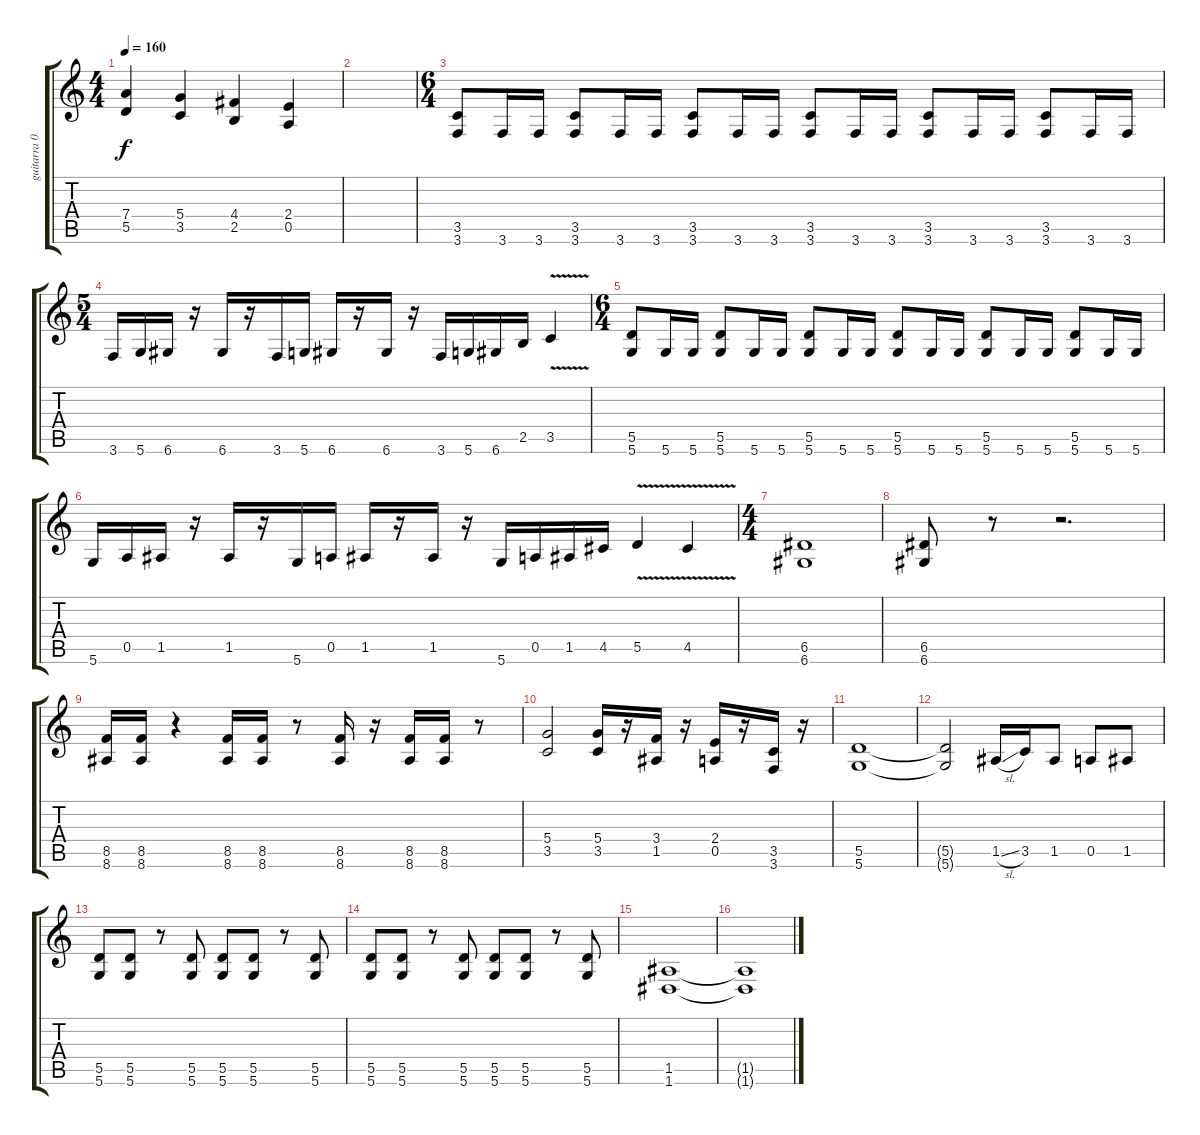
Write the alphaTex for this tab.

\track ("guitarra 02" "guitarra 0") {instrument distortionguitar}
\staff {score tabs}
\tuning (E4 B3 G3 D3 A2 D2) {hide}
\ts (4 4)
\tempo 160
\clef g2
\ks c
(7.4 5.5).4{dy f} (5.4 3.5).4 (4.4 2.5).4 (2.4 0.5).4 |
|
\ts (6 4)
(3.5 3.6).8 3.6.16 3.6.16 (3.5 3.6).8 3.6.16 3.6.16 (3.5 3.6).8 3.6.16 3.6.16 (3.5 3.6).8 3.6.16 3.6.16 (3.5 3.6).8 3.6.16 3.6.16 (3.5 3.6).8 3.6.16 3.6.16 |
\ts (5 4)
3.6.16 5.6.16 6.6.16 r.16 6.6.16 r.16 3.6.16 5.6.16 6.6.16 r.16 6.6.16 r.16 3.6.16 5.6.16 6.6.16 2.5.16 3.5{v}.4 |
\ts (6 4)
(5.5 5.6).8 5.6.16 5.6.16 (5.5 5.6).8 5.6.16 5.6.16 (5.5 5.6).8 5.6.16 5.6.16 (5.5 5.6).8 5.6.16 5.6.16 (5.5 5.6).8 5.6.16 5.6.16 (5.5 5.6).8 5.6.16 5.6.16 |
5.6.16 0.5.16 1.5.16 r.16 1.5.16 r.16 5.6.16 0.5.16 1.5.16 r.16 1.5.16 r.16 5.6.16 0.5.16 1.5.16 4.5.16 5.5{v}.4 4.5{v}.4 |
\ts (4 4)
(6.5 6.6).1 |
(6.5 6.6).8 r.8 r.2{d} |
(8.5 8.6).16 (8.5 8.6).16 r.4 (8.5 8.6).16 (8.5 8.6).16 r.8 (8.5 8.6).16 r.16 (8.5 8.6).16 (8.5 8.6).16 r.8 |
(5.4 3.5).2 (5.4 3.5).16 r.16 (3.4 1.5).16 r.16 (2.4 0.5).16 r.16 (3.5 3.6).16 r.16 |
(5.5 5.6).1 |
(5.5{t} 5.6{t}).2 1.5{sl}.16 3.5.16 1.5.8 0.5.8 1.5.8 |
(5.5 5.6).8 (5.5 5.6).8 r.8 (5.5 5.6).8 (5.5 5.6).8 (5.5 5.6).8 r.8 (5.5 5.6).8 |
(5.5 5.6).8 (5.5 5.6).8 r.8 (5.5 5.6).8 (5.5 5.6).8 (5.5 5.6).8 r.8 (5.5 5.6).8 |
(1.5 1.6).1 |
(1.5{t} 1.6{t}).1
